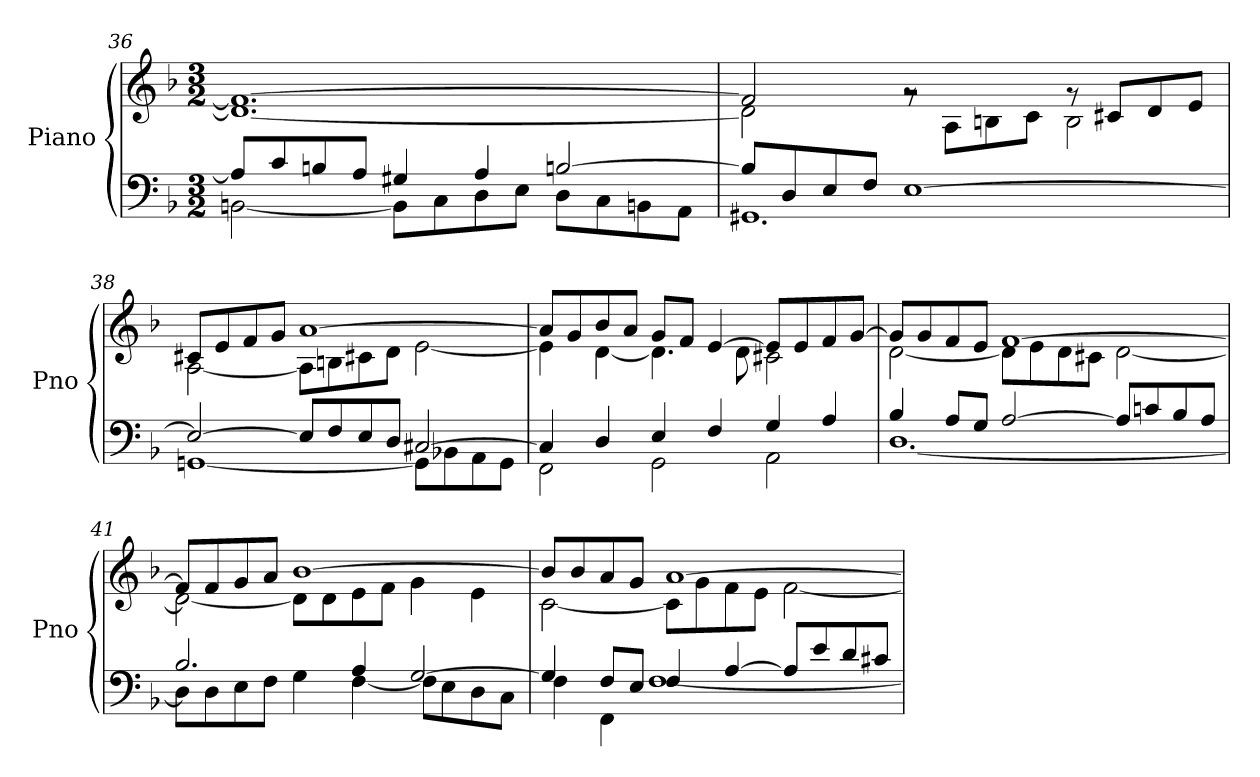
**kern	**kern
*part1	*part1
*staff2	*staff1
*I"Piano	*
*I'Pno	*
!!LO:PB:g=z
*clefF4	*clefG2
*k[b-]	*k[b-]
*M3/2	*M3/2
=36	=36
*^	*
8A/L]	[2BBn\	1.d_ 1.f_
8c/	.	.
8Bn/	.	.
8A/J	.	.
4G#X/	8BB\L]	.
.	8C\	.
4A/	8D\	.
.	8E\J	.
[2Bn/	8D\L	.
.	8C\	.
.	8BBn\	.
.	8AA\J	.
=37	=37	=37
*	*	*^
8B/L]	1.GG#X	2f/]	2d\]
8D/	.	.	.
8E/	.	.	.
8F/J	.	.	.
[1E	.	2rg	8rg
.	.	.	8A\L
.	.	.	8Bn\
.	.	.	8c\J
.	.	8rg	2B\
.	.	8c#X/L	.
.	.	8d/	.
.	.	8e/J	.
=38	=38	=38	=38
2E/_	[1GGn	8c#X/L	[2A\
.	.	8e/	.
.	.	8f/	.
.	.	8g/J	.
8E/L]	.	[1a	8A\L]
8F/	.	.	8Bn\
8E/	.	.	8c#X\
8D/J	.	.	8d\J
[2C#X/	8GG\L]	.	[2e\
.	8BB-X\	.	.
.	8AA\	.	.
.	8GG\J	.	.
!!LO:LB:g=z	!!
=39	=39	=39	=39
4C#/]	2FF\	8a/L]	4e\]
.	.	8g/	.
4D/	.	8b-/	[4d\
.	.	8a/J	.
4E/	2GG\	8g/L	4.d\]
.	.	8f/J	.
4F/	.	[4e/	.
.	.	.	8d\
4G/	2AA\	8e/L]	2c#X\
.	.	8e/	.
4A/	.	8f/	.
.	.	[8g/J	.
=40	=40	=40	=40
4B-/	[1.D	8g/L]	[2d\
.	.	8g/	.
8A/L	.	8f/	.
8G/J	.	8e/J	.
[2A/	.	[1f	8d\L]
.	.	.	8e\
.	.	.	8d\
.	.	.	8c#X\J
8A/L]	.	.	[2d\
8cn/	.	.	.
8B-/	.	.	.
8A/J	.	.	.
=41	=41	=41	=41
2.B-/	8D\L]	8f/L]	2d\_
.	8D\	8f/	.
.	8E\	8g/	.
.	8F\J	8a/J	.
.	4G\	[1b-	8d\L]
.	.	.	8d\
4A/	[4F\	.	8e\
.	.	.	8f\J
[2G/	8F\L]	.	4g\
.	8E\	.	.
.	8D\	.	4e\
.	8C\J	.	.
!!LO:LB:g=z	!!
=42	=42	=42	=42
4G/]	4F\	8b-/L]	[2c\
.	.	8b-/	.
8F/L	4FF\	8a/	.
8E/J	.	8g/J	.
4F/	[1F	[1a	8c\L]
.	.	.	8g\
[4A/	.	.	8f\
.	.	.	8e\J
8A/L]	.	.	[2f\
8e/	.	.	.
8d/	.	.	.
8c#X/J	.	.	.
*v	*v	*	*
*	*v	*v
=	=
*-	*-
